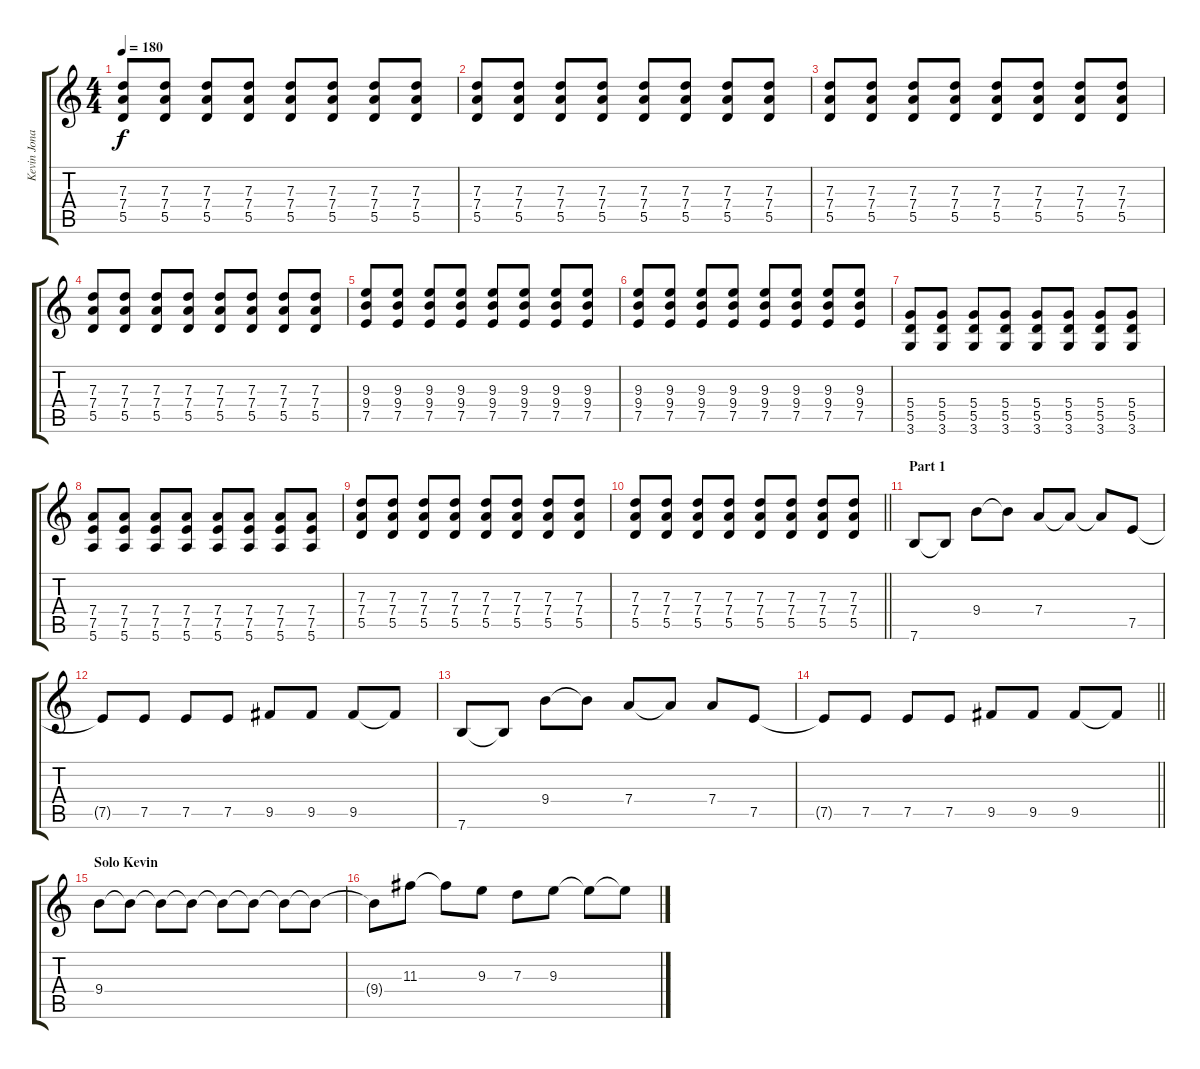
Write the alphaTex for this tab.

\track ("Kevin Jonas" "Kevin Jona") {instrument distortionguitar}
\staff {score tabs}
\tuning (E4 B3 G3 D3 A2 E2) {hide}
\ts (4 4)
\tempo 180
\clef g2
\ks c
(7.3 7.4 5.5).8{dy f} (7.3 7.4 5.5).8 (7.3 7.4 5.5).8 (7.3 7.4 5.5).8 (7.3 7.4 5.5).8 (7.3 7.4 5.5).8 (7.3 7.4 5.5).8 (7.3 7.4 5.5).8 |
(7.3 7.4 5.5).8 (7.3 7.4 5.5).8 (7.3 7.4 5.5).8 (7.3 7.4 5.5).8 (7.3 7.4 5.5).8 (7.3 7.4 5.5).8 (7.3 7.4 5.5).8 (7.3 7.4 5.5).8 |
(7.3 7.4 5.5).8 (7.3 7.4 5.5).8 (7.3 7.4 5.5).8 (7.3 7.4 5.5).8 (7.3 7.4 5.5).8 (7.3 7.4 5.5).8 (7.3 7.4 5.5).8 (7.3 7.4 5.5).8 |
(7.3 7.4 5.5).8 (7.3 7.4 5.5).8 (7.3 7.4 5.5).8 (7.3 7.4 5.5).8 (7.3 7.4 5.5).8 (7.3 7.4 5.5).8 (7.3 7.4 5.5).8 (7.3 7.4 5.5).8 |
(9.3 9.4 7.5).8 (9.3 9.4 7.5).8 (9.3 9.4 7.5).8 (9.3 9.4 7.5).8 (9.3 9.4 7.5).8 (9.3 9.4 7.5).8 (9.3 9.4 7.5).8 (9.3 9.4 7.5).8 |
(9.3 9.4 7.5).8 (9.3 9.4 7.5).8 (9.3 9.4 7.5).8 (9.3 9.4 7.5).8 (9.3 9.4 7.5).8 (9.3 9.4 7.5).8 (9.3 9.4 7.5).8 (9.3 9.4 7.5).8 |
(5.4 5.5 3.6).8 (5.4 5.5 3.6).8 (5.4 5.5 3.6).8 (5.4 5.5 3.6).8 (5.4 5.5 3.6).8 (5.4 5.5 3.6).8 (5.4 5.5 3.6).8 (5.4 5.5 3.6).8 |
(7.4 7.5 5.6).8 (7.4 7.5 5.6).8 (7.4 7.5 5.6).8 (7.4 7.5 5.6).8 (7.4 7.5 5.6).8 (7.4 7.5 5.6).8 (7.4 7.5 5.6).8 (7.4 7.5 5.6).8 |
(7.3 7.4 5.5).8 (7.3 7.4 5.5).8 (7.3 7.4 5.5).8 (7.3 7.4 5.5).8 (7.3 7.4 5.5).8 (7.3 7.4 5.5).8 (7.3 7.4 5.5).8 (7.3 7.4 5.5).8 |
\barLineRight lightlight
(7.3 7.4 5.5).8 (7.3 7.4 5.5).8 (7.3 7.4 5.5).8 (7.3 7.4 5.5).8 (7.3 7.4 5.5).8 (7.3 7.4 5.5).8 (7.3 7.4 5.5).8 (7.3 7.4 5.5).8 |
\section ("" "Part 1")
7.6.8 7.6{t}.8 9.4.8 9.4{t}.8 7.4.8 7.4{t}.8 7.4{t}.8 7.5.8 |
7.5{t}.8 7.5.8 7.5.8 7.5.8 9.5.8 9.5.8 9.5.8 9.5{t}.8 |
7.6.8 7.6{t}.8 9.4.8 9.4{t}.8 7.4.8 7.4{t}.8 7.4.8 7.5.8 |
\barLineRight lightlight
7.5{t}.8 7.5.8 7.5.8 7.5.8 9.5.8 9.5.8 9.5.8 9.5{t}.8 |
\section ("" "Solo Kevin")
9.4.8 9.4{t}.8 9.4{t}.8 9.4{t}.8 9.4{t}.8 9.4{t}.8 9.4{t}.8 9.4{t}.8 |
9.4{t}.8 11.3.8 11.3{t}.8 9.3.8 7.3.8 9.3.8 9.3{t}.8 9.3{t}.8
